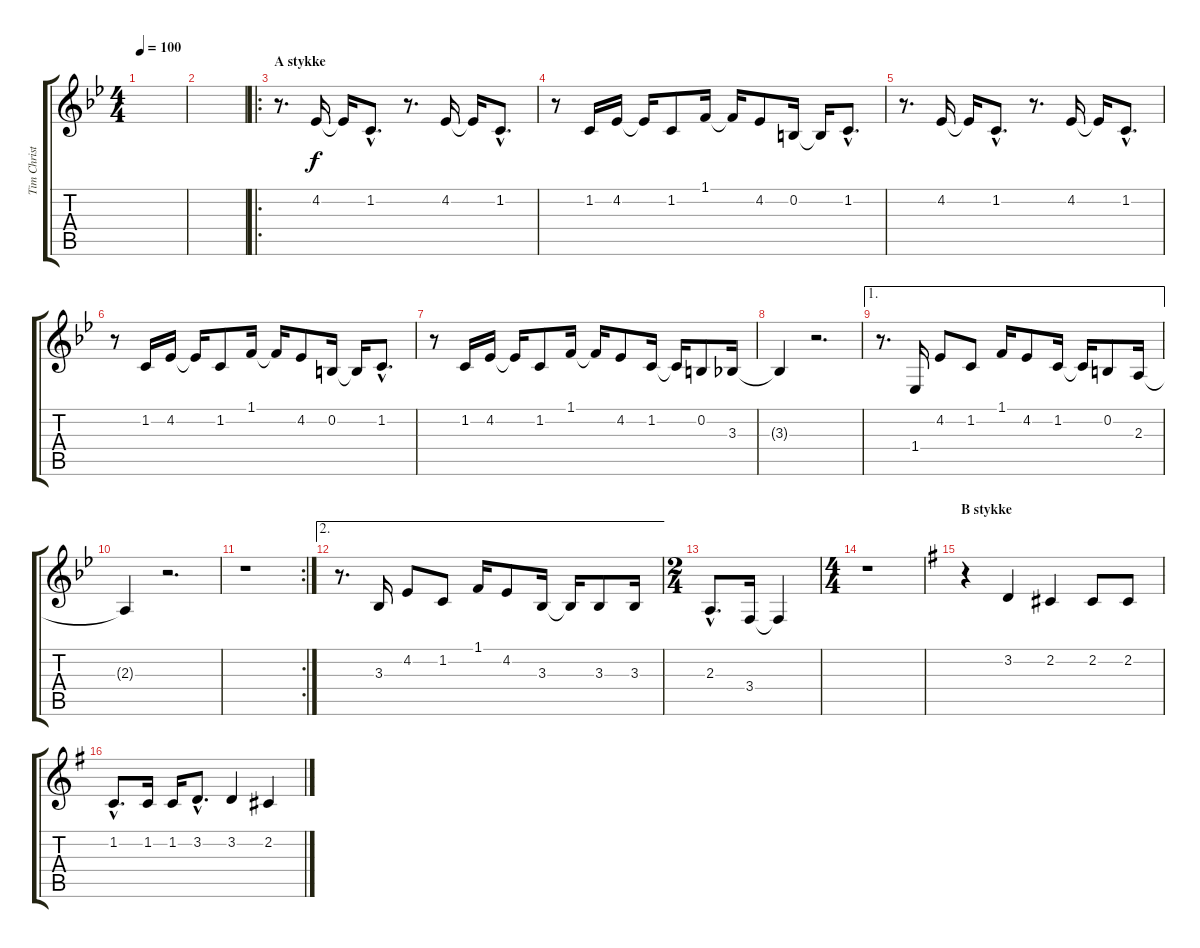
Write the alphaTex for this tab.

\track ("Tim Christensen (Vocal)" "Tim Christ") {instrument synthvoice}
\staff {score tabs}
\tuning (E4 B3 G3 D3 A2 E2) {hide}
\ts (4 4)
\tempo 100
\clef g2
\ks bb
|
|
\ro
\section ("" "A stykke")
r.8{d} 4.2.16 4.2{t}.16 1.2{hac}.8{d} r.8{d} 4.2.16 4.2{t}.16 1.2{hac}.8{d} |
r.8 1.2.16 4.2.16 4.2{t}.16 1.2.8 1.1.16 1.1{t}.16 4.2.8 0.2.16 0.2{t}.16 1.2{hac}.8{d} |
r.8{d} 4.2.16 4.2{t}.16 1.2{hac}.8{d} r.8{d} 4.2.16 4.2{t}.16 1.2{hac}.8{d} |
r.8 1.2.16 4.2.16 4.2{t}.16 1.2.8 1.1.16 1.1{t}.16 4.2.8 0.2.16 0.2{t}.16 1.2{hac}.8{d} |
r.8 1.2.16 4.2.16 4.2{t}.16 1.2.8 1.1.16 1.1{t}.16 4.2.8 1.2.16 1.2{t}.16 0.2.8 3.3.16 |
3.3{t}.4 r.2{d} |
\ae 1
r.8{d} 1.4.16 4.2.8 1.2.8 1.1.16 4.2.8 1.2.16 1.2{t}.16 0.2.8 2.3.16 |
2.3{t}.4 r.2{d} |
\rc 2
r.1 |
\ae 2
r.8{d} 3.3.16 4.2.8 1.2.8 1.1.16 4.2.8 3.3.16 3.3{t}.16 3.3.8 3.3.16 |
\ts (2 4)
2.3{hac}.8{d} 3.4.16 3.4{t}.4 |
\ts (4 4)
r.1 |
\section ("" "B stykke")
\ks g
r.4 3.2.4 2.2.4 2.2.8 2.2.8 |
1.2{hac}.8{d} 1.2.16 1.2.16 3.2{hac}.8{d} 3.2.4 2.2.4
